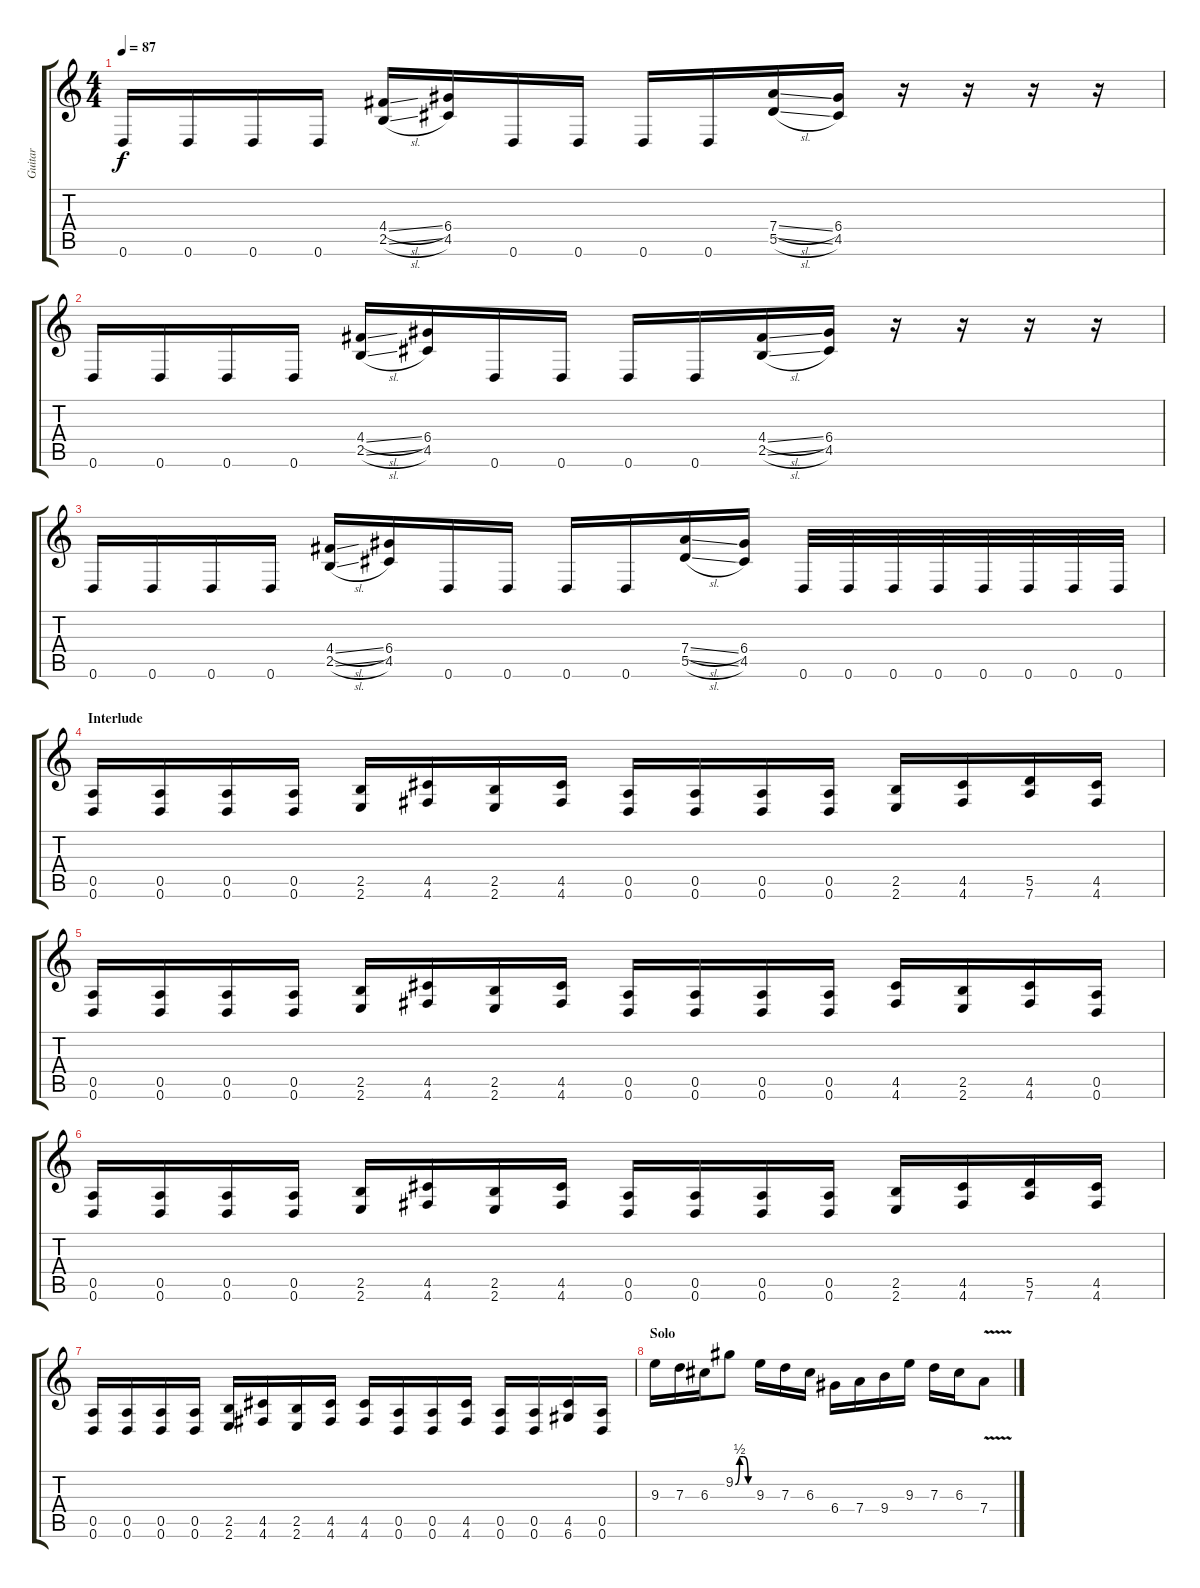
\track ("Guitar" "Guitar") {instrument distortionguitar}
\staff {score tabs}
\tuning (E4 B3 G3 D3 A2 D2) {hide}
\ts (4 4)
\tempo 87
\clef g2
\ks c
0.6.16{dy f} 0.6.16 0.6.16 0.6.16 (4.4{sl} 2.5{sl}).16 (6.4 4.5).16 0.6.16 0.6.16 0.6.16 0.6.16 (7.4{sl} 5.5{sl}).16 (6.4 4.5).16 r.16 r.16 r.16 r.16 |
0.6.16 0.6.16 0.6.16 0.6.16 (4.4{sl} 2.5{sl}).16 (6.4 4.5).16 0.6.16 0.6.16 0.6.16 0.6.16 (4.4{sl} 2.5{sl}).16 (6.4 4.5).16 r.16 r.16 r.16 r.16 |
0.6.16 0.6.16 0.6.16 0.6.16 (4.4{sl} 2.5{sl}).16 (6.4 4.5).16 0.6.16 0.6.16 0.6.16 0.6.16 (7.4{sl} 5.5{sl}).16 (6.4 4.5).16 0.6.32 0.6.32 0.6.32 0.6.32 0.6.32 0.6.32 0.6.32 0.6.32 |
\section ("" "Interlude")
(0.5 0.6).16 (0.5 0.6).16 (0.5 0.6).16 (0.5 0.6).16 (2.5 2.6).16 (4.5 4.6).16 (2.5 2.6).16 (4.5 4.6).16 (0.5 0.6).16 (0.5 0.6).16 (0.5 0.6).16 (0.5 0.6).16 (2.5 2.6).16 (4.5 4.6).16 (5.5 7.6).16 (4.5 4.6).16 |
(0.5 0.6).16 (0.5 0.6).16 (0.5 0.6).16 (0.5 0.6).16 (2.5 2.6).16 (4.5 4.6).16 (2.5 2.6).16 (4.5 4.6).16 (0.5 0.6).16 (0.5 0.6).16 (0.5 0.6).16 (0.5 0.6).16 (4.5 4.6).16 (2.5 2.6).16 (4.5 4.6).16 (0.5 0.6).16 |
(0.5 0.6).16 (0.5 0.6).16 (0.5 0.6).16 (0.5 0.6).16 (2.5 2.6).16 (4.5 4.6).16 (2.5 2.6).16 (4.5 4.6).16 (0.5 0.6).16 (0.5 0.6).16 (0.5 0.6).16 (0.5 0.6).16 (2.5 2.6).16 (4.5 4.6).16 (5.5 7.6).16 (4.5 4.6).16 |
(0.5 0.6).16 (0.5 0.6).16 (0.5 0.6).16 (0.5 0.6).16 (2.5 2.6).16 (4.5 4.6).16 (2.5 2.6).16 (4.5 4.6).16 (4.5 4.6).16 (0.5 0.6).16 (0.5 0.6).16 (4.5 4.6).16 (0.5 0.6).16 (0.5 0.6).16 (4.5 6.6).16 (0.5 0.6).16 |
\section ("" "Solo")
9.3.16 7.3.16 6.3.16 9.2{be (custom 0 0 15 2 30 2 45 0 60 0)}.8 9.3.16 7.3.16 6.3.16 6.4.16 7.4.16 9.4.16 9.3.16 7.3.16 6.3.16 7.4{v}.8
